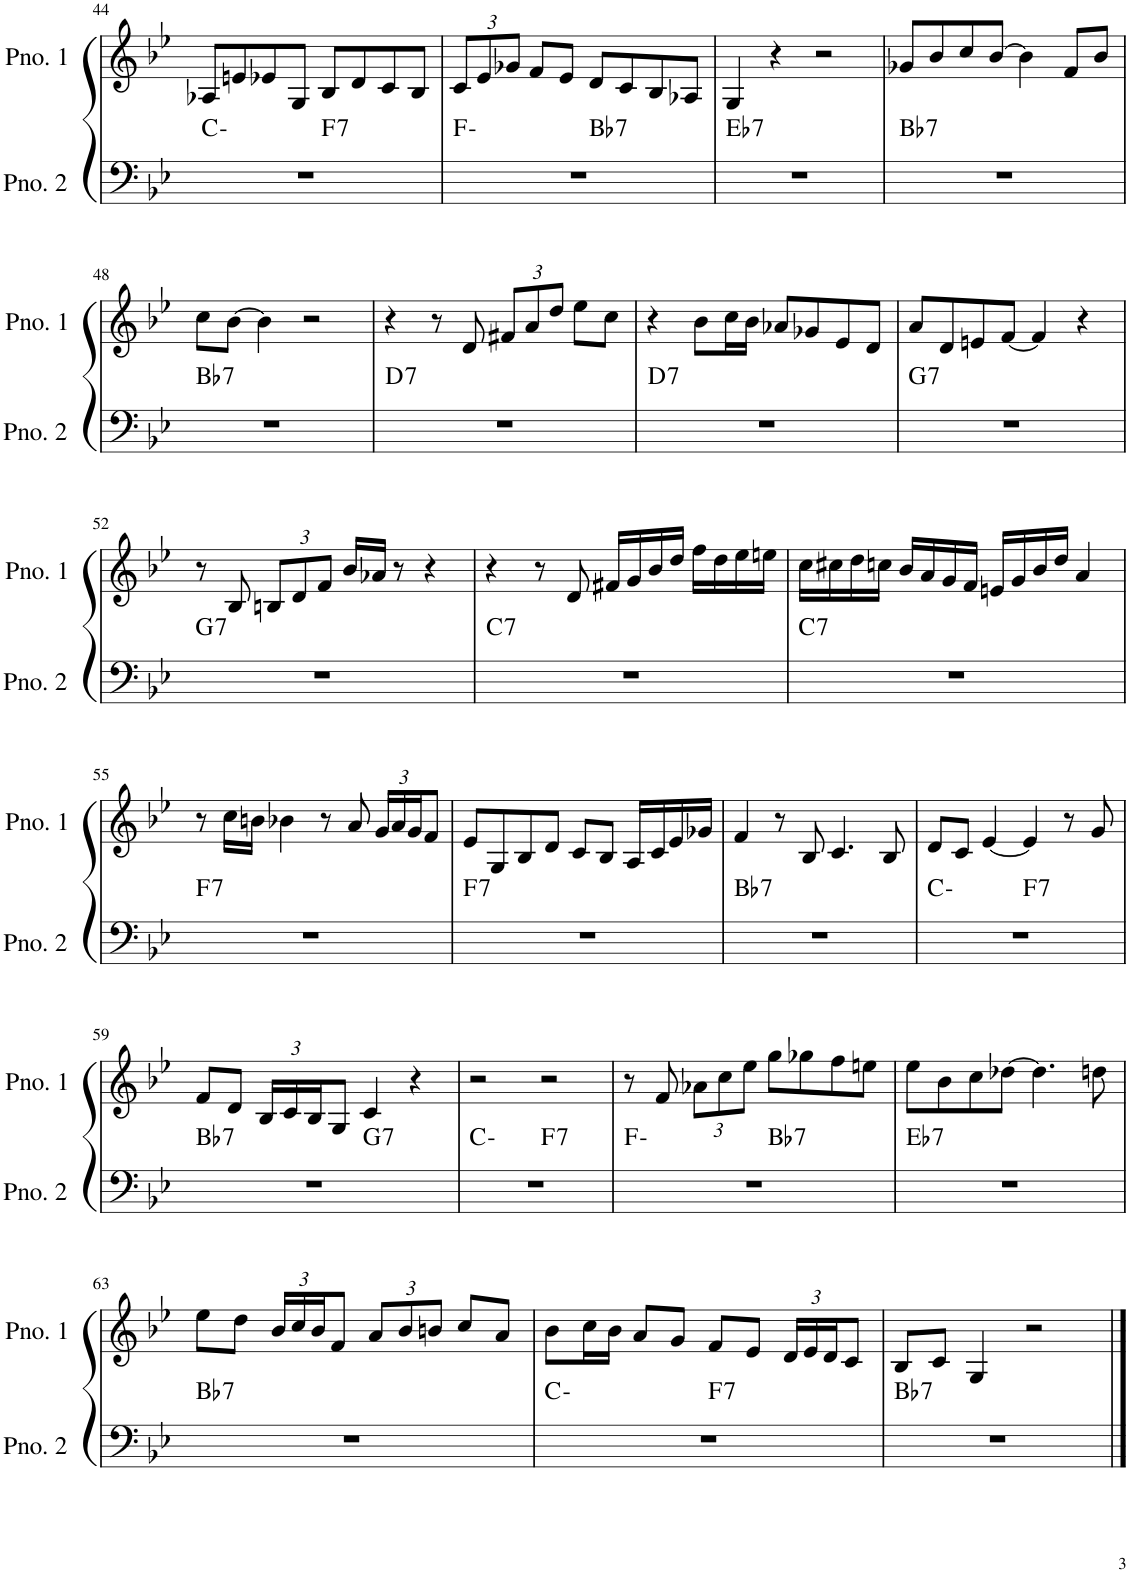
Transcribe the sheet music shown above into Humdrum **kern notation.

**kern	**harte	**kern
*part2	*part2	*part1
*staff2	*	*staff1
*I"ピアノ 2	*	*I"ピアノ 1
!!LO:PB:g=z
*clefF4	*	*clefG2
*k[b-e-]	*	*k[b-e-]
*M4/4	*	*M4/4
=44	=44	=44
*^	*	*
1r	2ryy	C:min	8A-X/L
.	.	.	8en/
.	.	.	8e-X/
.	.	.	8G/J
!	!	!LO:H:kt=7	!
.	2ryy	F:7	8B-/L
.	.	.	8d/
.	.	.	8c/
.	.	.	8B-/J
=45	=45	=45	=45
*	*	*	*Xbrackettup
1r	2ryy	F:min	12c/L
.	.	.	12e-/
.	.	.	12g-X/J
.	.	.	8f/L
.	.	.	8e-/J
!	!	!LO:H:kt=7	!
.	2ryy	Bb:7	8d/L
.	.	.	8c/
.	.	.	8B-/
.	.	.	8A-X/J
=46	=46	=46	=46
!	!	!LO:H:kt=7	!
*v	*v	*	*
1r	Eb:7	4G/
.	.	4r
.	.	2r
=47	=47	=47
!	!LO:H:kt=7	!
1r	Bb:7	8g-X/L
.	.	8b-/
.	.	8cc/
.	.	[8b-/J
.	.	4b-\]
.	.	8f/L
.	.	8b-/J
!!LO:LB:g=z
=48	=48	=48
!	!LO:H:kt=7	!
1r	Bb:7	8cc\L
.	.	[8b-\J
.	.	4b-\]
.	.	2r
=49	=49	=49
!	!LO:H:kt=7	!
1r	D:7	4r
.	.	8r
.	.	8d/
.	.	12f#X/L
.	.	12a/
.	.	12dd/J
.	.	8ee-\L
.	.	8cc\J
=50	=50	=50
!	!LO:H:kt=7	!
1r	D:7	4r
.	.	8b-\L
.	.	16cc\L
.	.	16b-\JJ
.	.	8a-X/L
.	.	8g-X/
.	.	8e-/
.	.	8d/J
=51	=51	=51
!	!LO:H:kt=7	!
1r	G:7	8a/L
.	.	8d/
.	.	8en/
.	.	[8f/J
.	.	4f/]
.	.	4r
!!LO:LB:g=z
=52	=52	=52
!	!LO:H:kt=7	!
1r	G:7	8r
.	.	8B-/
.	.	12Bn/L
.	.	12d/
.	.	12f/J
.	.	16b-/LL
.	.	16a-X/JJ
.	.	8r
.	.	4r
=53	=53	=53
!	!LO:H:kt=7	!
1r	C:7	4r
.	.	8r
.	.	8d/
.	.	16f#X/LL
.	.	16g/
.	.	16b-/
.	.	16dd/JJ
.	.	16ff\LL
.	.	16dd\
.	.	16ee-\
.	.	16een\JJ
=54	=54	=54
!	!LO:H:kt=7	!
1r	C:7	16cc\LL
.	.	16cc#X\
.	.	16dd\
.	.	16ccn\JJ
.	.	16b-/LL
.	.	16a/
.	.	16g/
.	.	16f/JJ
.	.	16en/LL
.	.	16g/
.	.	16b-/
.	.	16dd/JJ
.	.	4a/
!!LO:LB:g=z
=55	=55	=55
!	!LO:H:kt=7	!
1r	F:7	8r
.	.	16cc\LL
.	.	16bn\JJ
.	.	4b-X\
.	.	8r
.	.	8a/
.	.	24g/LL
.	.	24a/
.	.	24g/J
.	.	8f/J
=56	=56	=56
!	!LO:H:kt=7	!
1r	F:7	8e-/L
.	.	8G/
.	.	8B-/
.	.	8d/J
.	.	8c/L
.	.	8B-/J
.	.	16A/LL
.	.	16c/
.	.	16e-/
.	.	16g-X/JJ
=57	=57	=57
!	!LO:H:kt=7	!
1r	Bb:7	4f/
.	.	8r
.	.	8B-/
.	.	4.c/
.	.	8B-/
=58	=58	=58
*^	*	*
1r	2ryy	C:min	8d/L
.	.	.	8c/J
.	.	.	[4e-/
!	!	!LO:H:kt=7	!
.	2ryy	F:7	4e-/]
.	.	.	8r
.	.	.	8g/
!!LO:LB:g=z
=59	=59	=59	=59
!	!	!LO:H:kt=7	!
1r	2ryy	Bb:7	8f/L
.	.	.	8d/J
.	.	.	24B-/LL
.	.	.	24c/
.	.	.	24B-/J
.	.	.	8G/J
!	!	!LO:H:kt=7	!
.	2ryy	G:7	4c/
.	.	.	4r
=60	=60	=60	=60
1r	2ryy	C:min	2r
!	!	!LO:H:kt=7	!
.	2ryy	F:7	2r
=61	=61	=61	=61
1r	2ryy	F:min	8r
.	.	.	8f/
.	.	.	12a-X\L
.	.	.	12cc\
.	.	.	12ee-\J
!	!	!LO:H:kt=7	!
.	2ryy	Bb:7	8gg\L
.	.	.	8gg-X\
.	.	.	8ff\
.	.	.	8een\J
=62	=62	=62	=62
!	!	!LO:H:kt=7	!
*v	*v	*	*
1r	Eb:7	8ee-\L
.	.	8b-\
.	.	8cc\
.	.	[8dd-X\J
.	.	4.dd-\]
.	.	8ddn\
!!LO:LB:g=z
=63	=63	=63
!	!LO:H:kt=7	!
1r	Bb:7	8ee-\L
.	.	8dd\J
.	.	24b-/LL
.	.	24cc/
.	.	24b-/J
.	.	8f/J
.	.	12a/L
.	.	12b-/
.	.	12bn/J
.	.	8cc/L
.	.	8a/J
=64	=64	=64
*^	*	*
1r	2ryy	C:min	8b-\L
.	.	.	16cc\L
.	.	.	16b-\JJ
.	.	.	8a/L
.	.	.	8g/J
!	!	!LO:H:kt=7	!
.	2ryy	F:7	8f/L
.	.	.	8e-/J
.	.	.	24d/LL
.	.	.	24e-/
.	.	.	24d/J
.	.	.	8c/J
=65	=65	=65	=65
!	!	!LO:H:kt=7	!
*v	*v	*	*
1r	Bb:7	8B-/L
.	.	8c/J
.	.	4G/
.	.	2r
==	==	==
*-	*-	*-
